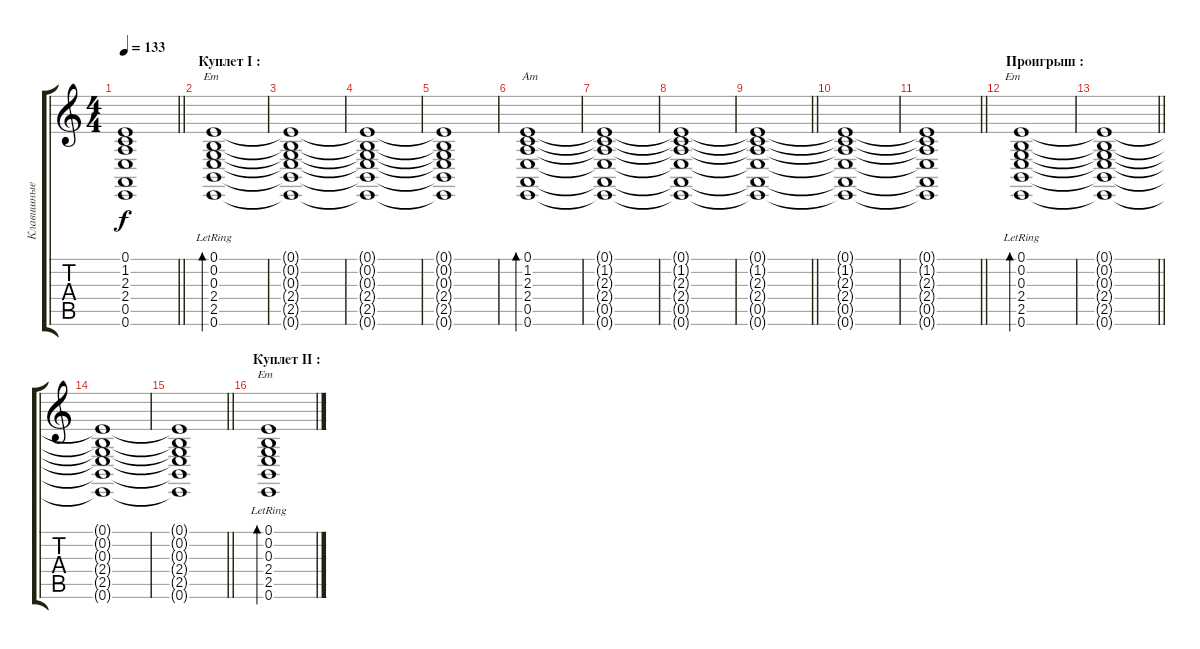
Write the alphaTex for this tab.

\track ("Клавишные 2" "Клавишные ") {instrument pad2warm}
\staff {score tabs}
\tuning (E4 B3 G3 D3 A2 E2) {hide}
\ts (4 4)
\tempo 133
\clef g2
\barLineRight lightlight
\ks c
(0.1{t} 1.2{t} 2.3{t} 2.4{t} 0.5{t} 0.6{t}).1{txt "                          Em" dy f} |
\section ("" "Куплет I :")
(0.1{lr} 0.2{lr} 0.3{lr} 2.4{lr} 2.5{lr} 0.6{lr}).1{bd 30} |
(0.1{t} 0.2{t} 0.3{t} 2.4{t} 2.5{t} 0.6{t}).1 |
(0.1{t} 0.2{t} 0.3{t} 2.4{t} 2.5{t} 0.6{t}).1 |
(0.1{t} 0.2{t} 0.3{t} 2.4{t} 2.5{t} 0.6{t}).1{txt "                          Am"} |
(0.1 1.2 2.3 2.4 0.5 0.6).1{bd 30} |
(0.1{t} 1.2{t} 2.3{t} 2.4{t} 0.5{t} 0.6{t}).1 |
(0.1{t} 1.2{t} 2.3{t} 2.4{t} 0.5{t} 0.6{t}).1 |
\barLineRight lightlight
(0.1{t} 1.2{t} 2.3{t} 2.4{t} 0.5{t} 0.6{t}).1 |
(0.1{t} 1.2{t} 2.3{t} 2.4{t} 0.5{t} 0.6{t}).1 |
\barLineRight lightlight
(0.1{t} 1.2{t} 2.3{t} 2.4{t} 0.5{t} 0.6{t}).1{txt "                          Em"} |
\section ("" "Проигрыш :")
(0.1{lr} 0.2{lr} 0.3{lr} 2.4{lr} 2.5{lr} 0.6{lr}).1{bd 30} |
\barLineRight lightlight
(0.1{t} 0.2{t} 0.3{t} 2.4{t} 2.5{t} 0.6{t}).1 |
(0.1{t} 0.2{t} 0.3{t} 2.4{t} 2.5{t} 0.6{t}).1 |
\barLineRight lightlight
(0.1{t} 0.2{t} 0.3{t} 2.4{t} 2.5{t} 0.6{t}).1{txt "                          Em"} |
\section ("" "Куплет II :")
(0.1{lr} 0.2{lr} 0.3{lr} 2.4{lr} 2.5{lr} 0.6{lr}).1{bd 30}
